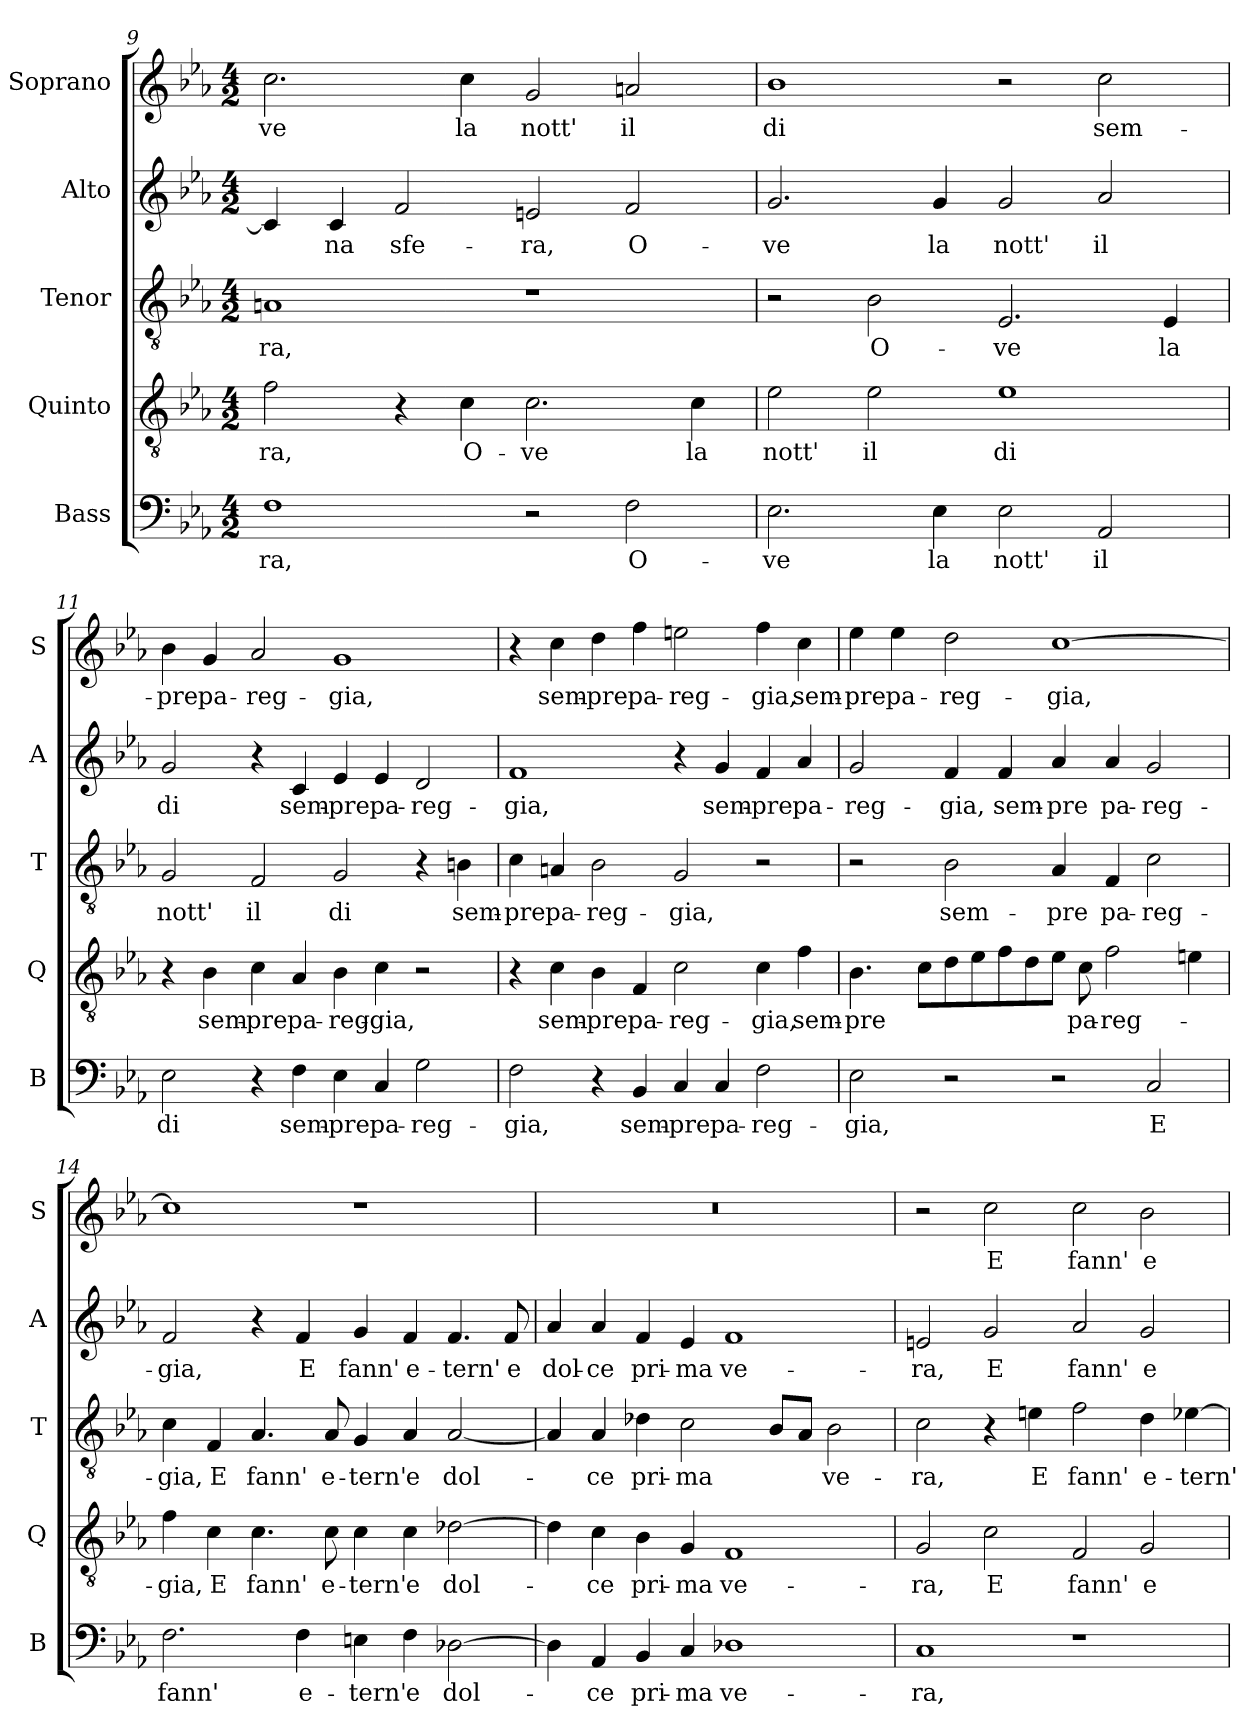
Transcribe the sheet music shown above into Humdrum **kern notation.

**kern	**text	**kern	**text	**kern	**text	**kern	**text	**kern	**text
*part5	*part5	*part4	*part4	*part3	*part3	*part2	*part2	*part1	*part1
*staff5	*staff5	*staff4	*staff4	*staff3	*staff3	*staff2	*staff2	*staff1	*staff1
*I"Bass	*	*I"Quinto	*	*I"Tenor	*	*I"Alto	*	*I"Soprano	*
*I'B	*	*I'Q	*	*I'T	*	*I'A	*	*I'S	*
*clefF4	*	*clefGv2	*	*clefGv2	*	*clefG2	*	*clefG2	*
*k[b-e-a-]	*	*k[b-e-a-]	*	*k[b-e-a-]	*	*k[b-e-a-]	*	*k[b-e-a-]	*
*E-:	*	*E-:	*	*E-:	*	*E-:	*	*E-:	*
*M4/2	*	*M4/2	*	*M4/2	*	*M4/2	*	*M4/2	*
=9	=9	=9	=9	=9	=9	=9	=9	=9	=9
!	!LO:LY:b	!	!LO:LY:b	!	!LO:LY:b	!	!	!	!LO:LY:b
1F	-ra,	2f\	-ra,	1An	-ra,	4c/]	.	2.cc\	-ve
!	!	!	!	!	!	!	!LO:LY:b	!	!
.	.	.	.	.	.	4c/	-na	.	.
!	!	!	!	!	!	!	!LO:LY:b	!	!
.	.	4r	.	.	.	2f/	sfe-	.	.
!	!	!	!LO:LY:b	!	!	!	!	!	!LO:LY:b
.	.	4c\	O-	.	.	.	.	4cc\	la
!	!	!	!LO:LY:b	!	!	!	!LO:LY:b	!	!LO:LY:b
2r	.	2.c\	-ve	1r	.	2en/	-ra,	2g/	nott'
!	!LO:LY:b	!	!	!	!	!	!LO:LY:b	!	!LO:LY:b
2F\	O-	.	.	.	.	2f/	O-	2an/	il
!	!	!	!LO:LY:b	!	!	!	!	!	!
.	.	4c\	la	.	.	.	.	.	.
=10	=10	=10	=10	=10	=10	=10	=10	=10	=10
!	!LO:LY:b	!	!LO:LY:b	!	!	!	!LO:LY:b	!	!LO:LY:b
2.E-\	-ve	2e-\	nott'	2r	.	2.g/	-ve	1b-	di
!	!	!	!LO:LY:b	!	!LO:LY:b	!	!	!	!
.	.	2e-\	il	2B-\	O-	.	.	.	.
!	!LO:LY:b	!	!	!	!	!	!LO:LY:b	!	!
4E-\	la	.	.	.	.	4g/	la	.	.
!	!LO:LY:b	!	!LO:LY:b	!	!LO:LY:b	!	!LO:LY:b	!	!
2E-\	nott'	1e-	di	2.E-/	-ve	2g/	nott'	2r	.
!	!LO:LY:b	!	!	!	!	!	!LO:LY:b	!	!LO:LY:b
2AA-/	il	.	.	.	.	2a-/	il	2cc\	sem-
!	!	!	!	!	!LO:LY:b	!	!	!	!
.	.	.	.	4E-/	la	.	.	.	.
!!LO:LB:g=z
=11	=11	=11	=11	=11	=11	=11	=11	=11	=11
!	!LO:LY:b	!	!	!	!LO:LY:b	!	!LO:LY:b	!	!LO:LY:b
2E-\	di	4r	.	2G/	nott'	2g/	di	4b-\	-pre
!	!	!	!LO:LY:b	!	!	!	!	!	!LO:LY:b
.	.	4B-\	sem-	.	.	.	.	4g/	pa-
!	!	!	!LO:LY:b	!	!LO:LY:b	!	!	!	!LO:LY:b
4r	.	4c\	-pre	2F/	il	4r	.	2a-/	-reg-
!	!LO:LY:b	!	!LO:LY:b	!	!	!	!LO:LY:b	!	!
4F\	sem-	4A-/	pa-	.	.	4c/	sem-	.	.
!	!LO:LY:b	!	!LO:LY:b	!	!LO:LY:b	!	!LO:LY:b	!	!LO:LY:b
4E-\	-pre	4B-\	-reg-	2G/	di	4e-/	-pre	1g	-gia,
!	!LO:LY:b	!	!LO:LY:b	!	!	!	!LO:LY:b	!	!
4C/	pa-	4c\	-gia,	.	.	4e-/	pa-	.	.
!	!LO:LY:b	!	!	!	!	!	!LO:LY:b	!	!
2G\	-reg-	2r	.	4r	.	2d/	-reg-	.	.
!	!	!	!	!	!LO:LY:b	!	!	!	!
.	.	.	.	4Bn\	sem-	.	.	.	.
=12	=12	=12	=12	=12	=12	=12	=12	=12	=12
!	!LO:LY:b	!	!	!	!LO:LY:b	!	!LO:LY:b	!	!
2F\	-gia,	4r	.	4c\	-pre	1f	-gia,	4r	.
!	!	!	!LO:LY:b	!	!LO:LY:b	!	!	!	!LO:LY:b
.	.	4c\	sem-	4An/	pa-	.	.	4cc\	sem-
!	!	!	!LO:LY:b	!	!LO:LY:b	!	!	!	!LO:LY:b
4r	.	4B-\	-pre	2B-\	-reg-	.	.	4dd\	-pre
!	!LO:LY:b	!	!LO:LY:b	!	!	!	!	!	!LO:LY:b
4BB-/	sem-	4F/	pa-	.	.	.	.	4ff\	pa-
!	!LO:LY:b	!	!LO:LY:b	!	!LO:LY:b	!	!	!	!LO:LY:b
4C/	-pre	2c\	-reg-	2G/	-gia,	4r	.	2een\	-reg-
!	!LO:LY:b	!	!	!	!	!	!LO:LY:b	!	!
4C/	pa-	.	.	.	.	4g/	sem-	.	.
!	!LO:LY:b	!	!LO:LY:b	!	!	!	!LO:LY:b	!	!LO:LY:b
2F\	-reg-	4c\	-gia,	2r	.	4f/	-pre	4ff\	-gia,
!	!	!	!LO:LY:b	!	!	!	!LO:LY:b	!	!LO:LY:b
.	.	4f\	sem-	.	.	4a-/	pa-	4cc\	sem-
=13	=13	=13	=13	=13	=13	=13	=13	=13	=13
!	!LO:LY:b	!	!LO:LY:b	!	!	!	!LO:LY:b	!	!LO:LY:b
2E-\	-gia,	4.B-\	-pre	2r	.	2g/	-reg-	4ee-\	-pre
!	!	!	!	!	!	!	!	!	!LO:LY:b
.	.	.	.	.	.	.	.	4ee-\	pa-
.	.	8c\L	.	.	.	.	.	.	.
!	!	!	!	!	!LO:LY:b	!	!LO:LY:b	!	!LO:LY:b
2r	.	8d\	.	2B-\	sem-	4f/	-gia,	2dd\	-reg-
.	.	8e-\	.	.	.	.	.	.	.
!	!	!	!	!	!	!	!LO:LY:b	!	!
.	.	8f\	.	.	.	4f/	sem-	.	.
.	.	8d\	.	.	.	.	.	.	.
!	!	!	!	!	!LO:LY:b	!	!LO:LY:b	!	!LO:LY:b
2r	.	8e-\J	.	4A-/	-pre	4a-/	-pre	[1cc	-gia,
!	!	!	!LO:LY:b	!	!	!	!	!	!
.	.	8c\	pa-	.	.	.	.	.	.
!	!	!	!LO:LY:b	!	!LO:LY:b	!	!LO:LY:b	!	!
.	.	2f\	-reg-	4F/	pa-	4a-/	pa-	.	.
!	!LO:LY:b	!	!	!	!LO:LY:b	!	!LO:LY:b	!	!
2C/	E	.	.	2c\	-reg-	2g/	-reg-	.	.
.	.	4en\	.	.	.	.	.	.	.
!!LO:LB:g=z
=14	=14	=14	=14	=14	=14	=14	=14	=14	=14
!	!LO:LY:b	!	!LO:LY:b	!	!LO:LY:b	!	!LO:LY:b	!	!
2.F\	fann'	4f\	-gia,	4c\	-gia,	2f/	-gia,	1cc]	.
!	!	!	!LO:LY:b	!	!LO:LY:b	!	!	!	!
.	.	4c\	E	4F/	E	.	.	.	.
!	!	!	!LO:LY:b	!	!LO:LY:b	!	!	!	!
.	.	4.c\	fann'	4.A-/	fann'	4r	.	.	.
!	!LO:LY:b	!	!	!	!	!	!LO:LY:b	!	!
4F\	e-	.	.	.	.	4f/	E	.	.
!	!	!	!LO:LY:b	!	!LO:LY:b	!	!	!	!
.	.	8c\	e-	8A-/	e-	.	.	.	.
!	!LO:LY:b	!	!LO:LY:b	!	!LO:LY:b	!	!LO:LY:b	!	!
4En\	-tern'	4c\	-tern'	4G/	-tern'	4g/	fann'	1r	.
!	!LO:LY:b	!	!LO:LY:b	!	!LO:LY:b	!	!LO:LY:b	!	!
4F\	e	4c\	e	4A-/	e	4f/	e-	.	.
!	!LO:LY:b	!	!LO:LY:b	!	!LO:LY:b	!	!LO:LY:b	!	!
[2D-X\	dol-	[2d-X\	dol-	[2A-/	dol-	4.f/	-tern'	.	.
!	!	!	!	!	!	!	!LO:LY:b	!	!
.	.	.	.	.	.	8f/	e	.	.
=15	=15	=15	=15	=15	=15	=15	=15	=15	=15
!	!	!	!	!	!	!	!LO:LY:b	!	!
4D-\]	.	4d-\]	.	4A-/]	.	4a-/	dol-	0r	.
!	!LO:LY:b	!	!LO:LY:b	!	!LO:LY:b	!	!LO:LY:b	!	!
4AA-/	-ce	4c\	-ce	4A-/	-ce	4a-/	-ce	.	.
!	!LO:LY:b	!	!LO:LY:b	!	!LO:LY:b	!	!LO:LY:b	!	!
4BB-/	pri-	4B-\	pri-	4d-X\	pri-	4f/	pri-	.	.
!	!LO:LY:b	!	!LO:LY:b	!	!LO:LY:b	!	!LO:LY:b	!	!
4C/	-ma	4G/	-ma	2c\	-ma	4e-/	-ma	.	.
!	!LO:LY:b	!	!LO:LY:b	!	!	!	!LO:LY:b	!	!
1D-X	ve-	1F	ve-	.	.	1f	ve-	.	.
.	.	.	.	8B-/L	.	.	.	.	.
.	.	.	.	8A-/J	.	.	.	.	.
!	!	!	!	!	!LO:LY:b	!	!	!	!
.	.	.	.	2B-\	ve-	.	.	.	.
=16	=16	=16	=16	=16	=16	=16	=16	=16	=16
!	!LO:LY:b	!	!LO:LY:b	!	!LO:LY:b	!	!LO:LY:b	!	!
1C	-ra,	2G/	-ra,	2c\	-ra,	2en/	-ra,	2r	.
!	!	!	!LO:LY:b	!	!	!	!LO:LY:b	!	!LO:LY:b
.	.	2c\	E	4r	.	2g/	E	2cc\	E
!	!	!	!	!	!LO:LY:b	!	!	!	!
.	.	.	.	4en\	E	.	.	.	.
!	!	!	!LO:LY:b	!	!LO:LY:b	!	!LO:LY:b	!	!LO:LY:b
1r	.	2F/	fann'	2f\	fann'	2a-/	fann'	2cc\	fann'
!	!	!	!LO:LY:b	!	!LO:LY:b	!	!LO:LY:b	!	!LO:LY:b
.	.	2G/	e-	4d\	e-	2g/	e-	2b-\	e-
!	!	!	!	!	!LO:LY:b	!	!	!	!
.	.	.	.	[4e-X\	-tern'	.	.	.	.
=	=	=	=	=	=	=	=	=	=
*-	*-	*-	*-	*-	*-	*-	*-	*-	*-
